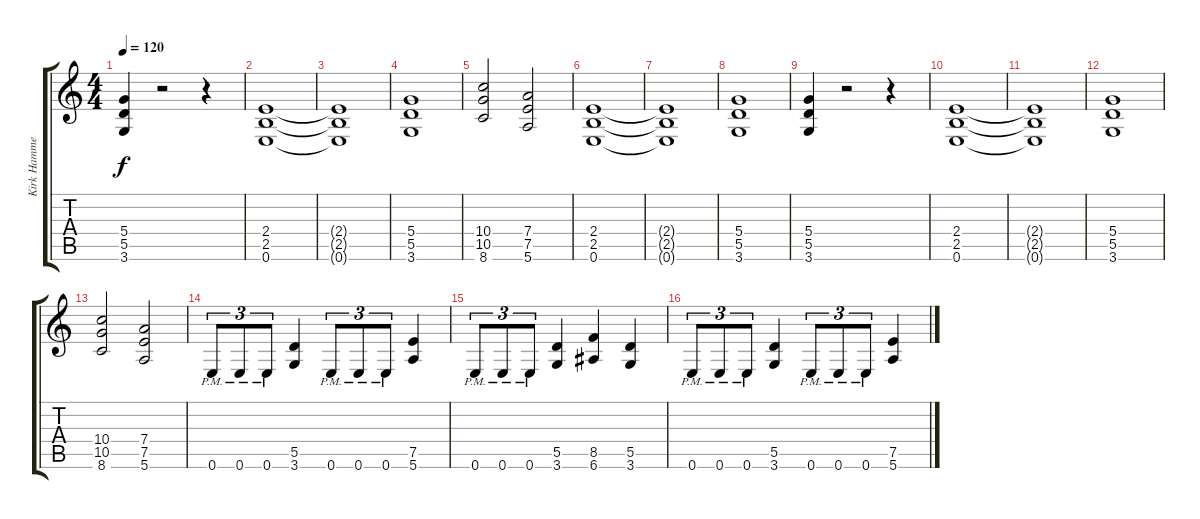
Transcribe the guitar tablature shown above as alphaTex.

\track ("Kirk Hammet" "Kirk Hamme") {instrument distortionguitar}
\staff {score tabs}
\tuning (E4 B3 G3 D3 A2 E2) {hide}
\ts (4 4)
\tempo 120
\clef g2
\ks c
(5.4 5.5 3.6).4{dy f} r.2 r.4 |
(2.4 2.5 0.6).1 |
(2.4{t} 2.5{t} 0.6{t}).1 |
(5.4 5.5 3.6).1 |
(10.4 10.5 8.6).2 (7.4 7.5 5.6).2 |
(2.4 2.5 0.6).1 |
(2.4{t} 2.5{t} 0.6{t}).1 |
(5.4 5.5 3.6).1 |
(5.4 5.5 3.6).4 r.2 r.4 |
(2.4 2.5 0.6).1 |
(2.4{t} 2.5{t} 0.6{t}).1 |
(5.4 5.5 3.6).1 |
(10.4 10.5 8.6).2 (7.4 7.5 5.6).2 |
0.6{pm}.8{tu (3 2)} 0.6{pm}.8{tu (3 2)} 0.6{pm}.8{tu (3 2)} (5.5 3.6).4 0.6{pm}.8{tu (3 2)} 0.6{pm}.8{tu (3 2)} 0.6{pm}.8{tu (3 2)} (7.5 5.6).4 |
0.6{pm}.8{tu (3 2)} 0.6{pm}.8{tu (3 2)} 0.6{pm}.8{tu (3 2)} (5.5 3.6).4 (8.5 6.6).4 (5.5 3.6).4 |
0.6{pm}.8{tu (3 2)} 0.6{pm}.8{tu (3 2)} 0.6{pm}.8{tu (3 2)} (5.5 3.6).4 0.6{pm}.8{tu (3 2)} 0.6{pm}.8{tu (3 2)} 0.6{pm}.8{tu (3 2)} (7.5 5.6).4
